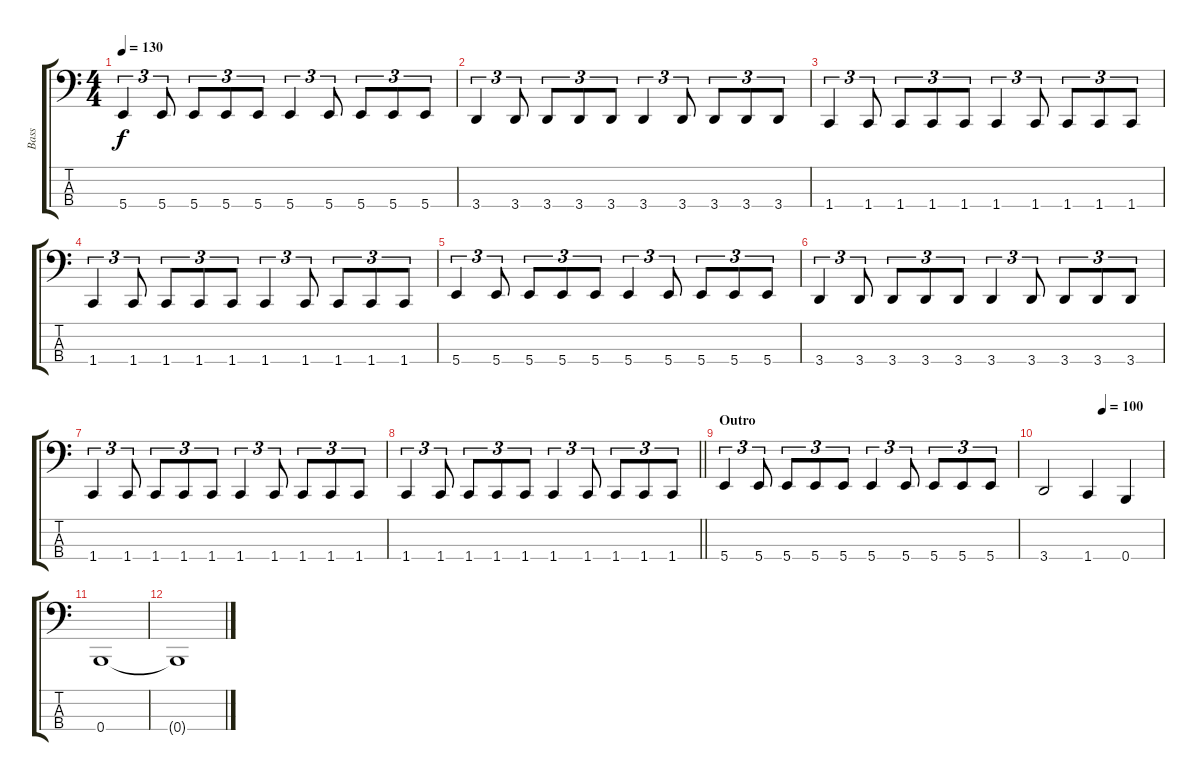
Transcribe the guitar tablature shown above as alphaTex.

\track ("Bass" "Bass") {instrument electricbasspick}
\staff {score tabs}
\tuning (E2 B1 Gb1 B0) {hide}
\ts (4 4)
\tempo 130
\clef f4
\ks c
5.4.4{tu (3 2) dy f} 5.4.8{tu (3 2)} 5.4.8{tu (3 2)} 5.4.8{tu (3 2)} 5.4.8{tu (3 2)} 5.4.4{tu (3 2)} 5.4.8{tu (3 2)} 5.4.8{tu (3 2)} 5.4.8{tu (3 2)} 5.4.8{tu (3 2)} |
3.4.4{tu (3 2)} 3.4.8{tu (3 2)} 3.4.8{tu (3 2)} 3.4.8{tu (3 2)} 3.4.8{tu (3 2)} 3.4.4{tu (3 2)} 3.4.8{tu (3 2)} 3.4.8{tu (3 2)} 3.4.8{tu (3 2)} 3.4.8{tu (3 2)} |
1.4.4{tu (3 2)} 1.4.8{tu (3 2)} 1.4.8{tu (3 2)} 1.4.8{tu (3 2)} 1.4.8{tu (3 2)} 1.4.4{tu (3 2)} 1.4.8{tu (3 2)} 1.4.8{tu (3 2)} 1.4.8{tu (3 2)} 1.4.8{tu (3 2)} |
1.4.4{tu (3 2)} 1.4.8{tu (3 2)} 1.4.8{tu (3 2)} 1.4.8{tu (3 2)} 1.4.8{tu (3 2)} 1.4.4{tu (3 2)} 1.4.8{tu (3 2)} 1.4.8{tu (3 2)} 1.4.8{tu (3 2)} 1.4.8{tu (3 2)} |
5.4.4{tu (3 2)} 5.4.8{tu (3 2)} 5.4.8{tu (3 2)} 5.4.8{tu (3 2)} 5.4.8{tu (3 2)} 5.4.4{tu (3 2)} 5.4.8{tu (3 2)} 5.4.8{tu (3 2)} 5.4.8{tu (3 2)} 5.4.8{tu (3 2)} |
3.4.4{tu (3 2)} 3.4.8{tu (3 2)} 3.4.8{tu (3 2)} 3.4.8{tu (3 2)} 3.4.8{tu (3 2)} 3.4.4{tu (3 2)} 3.4.8{tu (3 2)} 3.4.8{tu (3 2)} 3.4.8{tu (3 2)} 3.4.8{tu (3 2)} |
1.4.4{tu (3 2)} 1.4.8{tu (3 2)} 1.4.8{tu (3 2)} 1.4.8{tu (3 2)} 1.4.8{tu (3 2)} 1.4.4{tu (3 2)} 1.4.8{tu (3 2)} 1.4.8{tu (3 2)} 1.4.8{tu (3 2)} 1.4.8{tu (3 2)} |
\barLineRight lightlight
1.4.4{tu (3 2)} 1.4.8{tu (3 2)} 1.4.8{tu (3 2)} 1.4.8{tu (3 2)} 1.4.8{tu (3 2)} 1.4.4{tu (3 2)} 1.4.8{tu (3 2)} 1.4.8{tu (3 2)} 1.4.8{tu (3 2)} 1.4.8{tu (3 2)} |
\section ("" "Outro")
5.4.4{tu (3 2)} 5.4.8{tu (3 2)} 5.4.8{tu (3 2)} 5.4.8{tu (3 2)} 5.4.8{tu (3 2)} 5.4.4{tu (3 2)} 5.4.8{tu (3 2)} 5.4.8{tu (3 2)} 5.4.8{tu (3 2)} 5.4.8{tu (3 2)} |
\tempo (100 0.5)
3.4.2 1.4.4 0.4.4 |
0.4.1 |
0.4{t}.1
